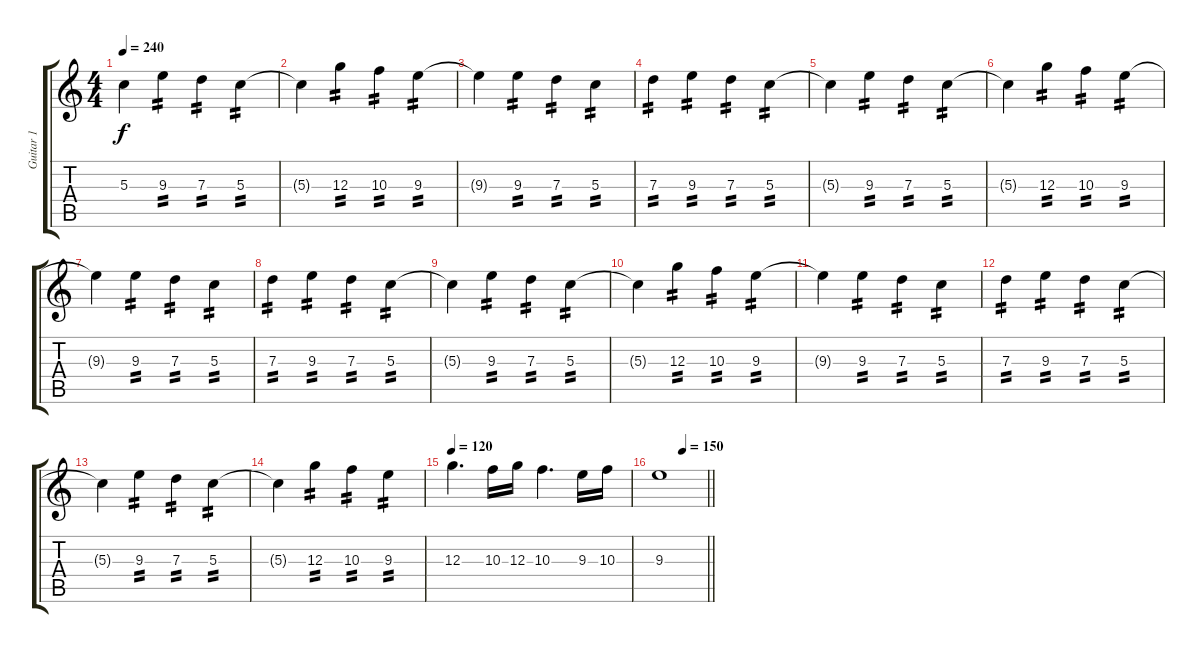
\track ("Guitar 1" "Guitar 1") {instrument distortionguitar}
\staff {score tabs}
\tuning (E4 B3 G3 D3 A2 D2) {hide}
\ts (4 4)
\tempo 240
\clef g2
\ks c
5.3{t}.4{dy f} 9.3.4{tp 2} 7.3.4{tp 2} 5.3.4{tp 2} |
5.3{t}.4 12.3.4{tp 2} 10.3.4{tp 2} 9.3.4{tp 2} |
9.3{t}.4 9.3.4{tp 2} 7.3.4{tp 2} 5.3.4{tp 2} |
7.3.4{tp 2} 9.3.4{tp 2} 7.3.4{tp 2} 5.3.4{tp 2} |
5.3{t}.4 9.3.4{tp 2} 7.3.4{tp 2} 5.3.4{tp 2} |
5.3{t}.4 12.3.4{tp 2} 10.3.4{tp 2} 9.3.4{tp 2} |
9.3{t}.4 9.3.4{tp 2} 7.3.4{tp 2} 5.3.4{tp 2} |
7.3.4{tp 2} 9.3.4{tp 2} 7.3.4{tp 2} 5.3.4{tp 2} |
5.3{t}.4 9.3.4{tp 2} 7.3.4{tp 2} 5.3.4{tp 2} |
5.3{t}.4 12.3.4{tp 2} 10.3.4{tp 2} 9.3.4{tp 2} |
9.3{t}.4 9.3.4{tp 2} 7.3.4{tp 2} 5.3.4{tp 2} |
7.3.4{tp 2} 9.3.4{tp 2} 7.3.4{tp 2} 5.3.4{tp 2} |
5.3{t}.4 9.3.4{tp 2} 7.3.4{tp 2} 5.3.4{tp 2} |
5.3{t}.4 12.3.4{tp 2} 10.3.4{tp 2} 9.3.4{tp 2} |
\tempo 120
12.3.4{d} 10.3.16 12.3.16 10.3.4{d} 9.3.16 10.3.16 |
\tempo (150 0.5)
\barLineRight lightlight
9.3.1
